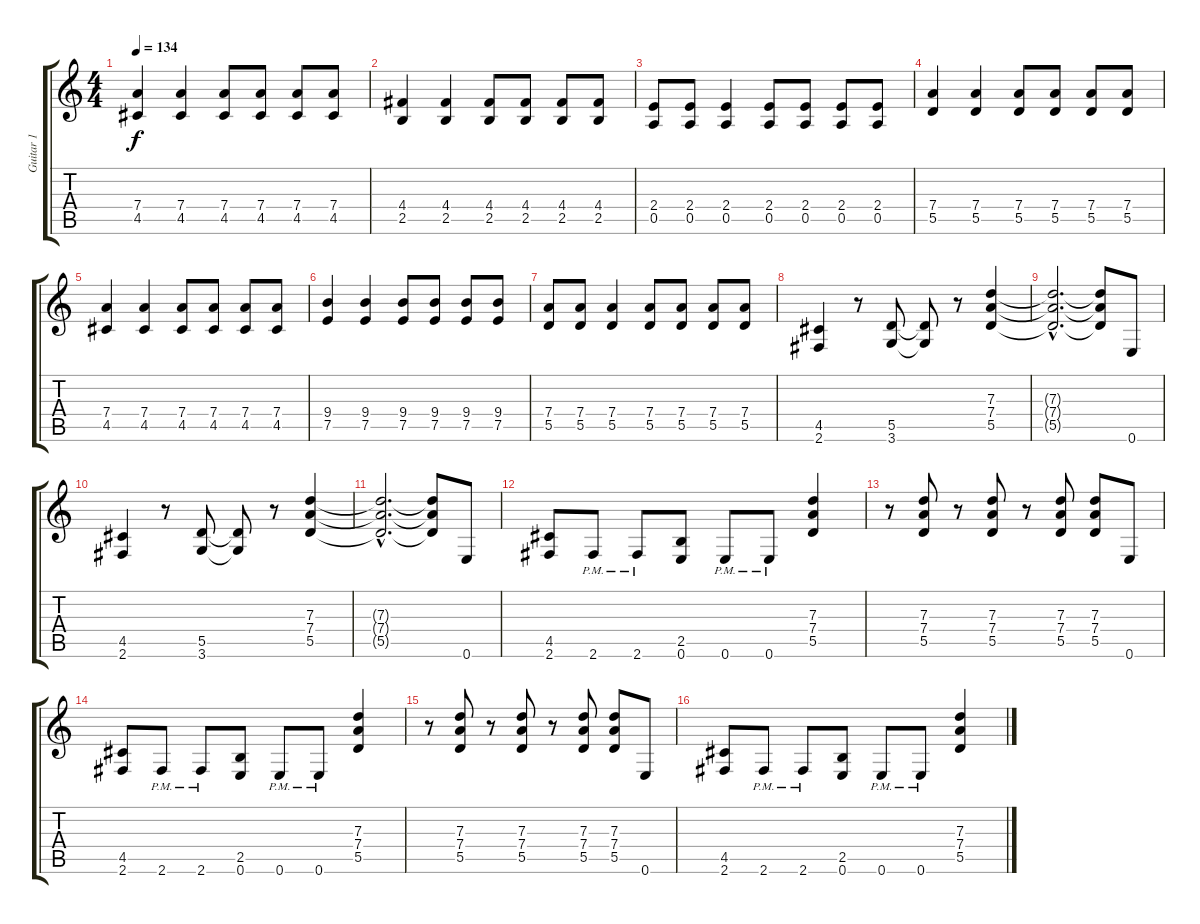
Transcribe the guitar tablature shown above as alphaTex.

\track ("Guitar 1" "Guitar 1") {instrument distortionguitar}
\staff {score tabs}
\tuning (E4 B3 G3 D3 A2 E2) {hide}
\ts (4 4)
\tempo 134
\clef g2
\ks c
(7.4 4.5).4{dy f} (7.4 4.5).4 (7.4 4.5).8 (7.4 4.5).8 (7.4 4.5).8 (7.4 4.5).8 |
(4.4 2.5).4 (4.4 2.5).4 (4.4 2.5).8 (4.4 2.5).8 (4.4 2.5).8 (4.4 2.5).8 |
(2.4 0.5).8 (2.4 0.5).8 (2.4 0.5).4 (2.4 0.5).8 (2.4 0.5).8 (2.4 0.5).8 (2.4 0.5).8 |
(7.4 5.5).4 (7.4 5.5).4 (7.4 5.5).8 (7.4 5.5).8 (7.4 5.5).8 (7.4 5.5).8 |
(7.4 4.5).4 (7.4 4.5).4 (7.4 4.5).8 (7.4 4.5).8 (7.4 4.5).8 (7.4 4.5).8 |
(9.4 7.5).4 (9.4 7.5).4 (9.4 7.5).8 (9.4 7.5).8 (9.4 7.5).8 (9.4 7.5).8 |
(7.4 5.5).8 (7.4 5.5).8 (7.4 5.5).4 (7.4 5.5).8 (7.4 5.5).8 (7.4 5.5).8 (7.4 5.5).8 |
(4.5 2.6).4 r.8 (5.5 3.6).8 (5.5{t} 3.6{t}).8 r.8 (7.3 7.4 5.5).4 |
(7.3{hac t} 7.4{hac t} 5.5{hac t}).2{d} (7.3{t} 7.4{t} 5.5{t}).8 0.6.8 |
(4.5 2.6).4 r.8 (5.5 3.6).8 (5.5{t} 3.6{t}).8 r.8 (7.3 7.4 5.5).4 |
(7.3{hac t} 7.4{hac t} 5.5{hac t}).2{d} (7.3{t} 7.4{t} 5.5{t}).8 0.6.8 |
(4.5 2.6).8 2.6{pm}.8 2.6{pm}.8 (2.5 0.6).8 0.6{pm}.8 0.6{pm}.8 (7.3 7.4 5.5).4 |
r.8 (7.3 7.4 5.5).8 r.8 (7.3 7.4 5.5).8 r.8 (7.3 7.4 5.5).8 (7.3 7.4 5.5).8 0.6.8 |
(4.5 2.6).8 2.6{pm}.8 2.6{pm}.8 (2.5 0.6).8 0.6{pm}.8 0.6{pm}.8 (7.3 7.4 5.5).4 |
r.8 (7.3 7.4 5.5).8 r.8 (7.3 7.4 5.5).8 r.8 (7.3 7.4 5.5).8 (7.3 7.4 5.5).8 0.6.8 |
(4.5 2.6).8 2.6{pm}.8 2.6{pm}.8 (2.5 0.6).8 0.6{pm}.8 0.6{pm}.8 (7.3 7.4 5.5).4
